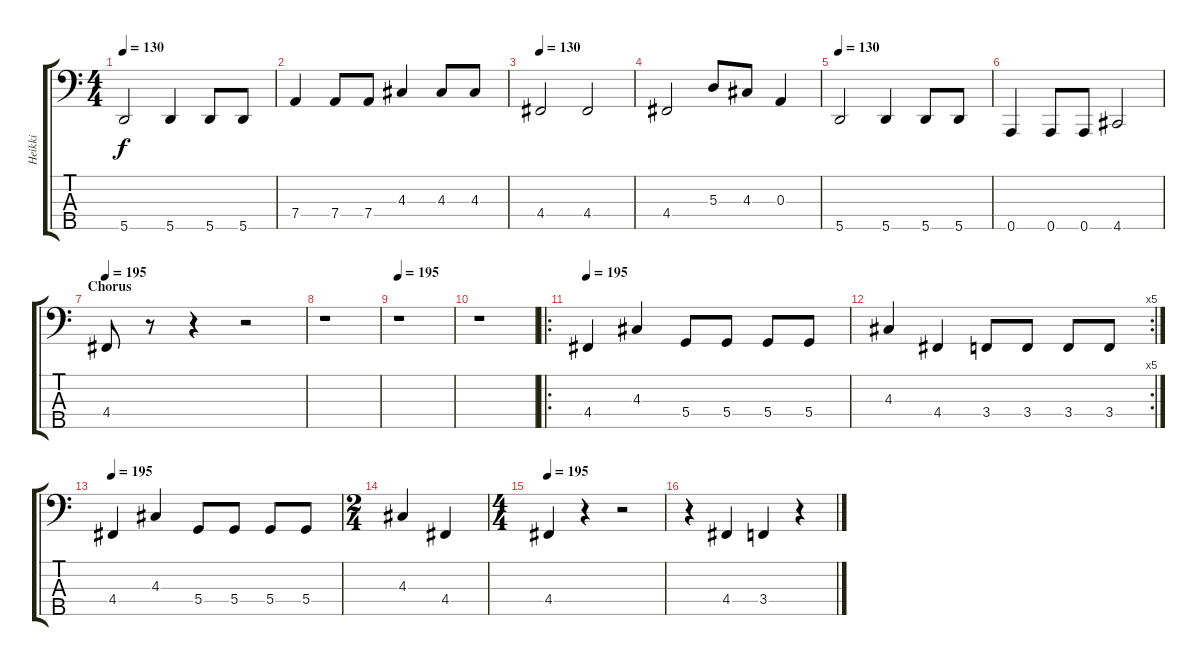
\track ("Heikki" "Heikki") {instrument electricbassfinger}
\staff {score tabs}
\tuning (G2 D2 A1 D1 A0) {hide}
\ts (4 4)
\tempo 130
\clef f4
\ks c
5.5.2{dy f} 5.5.4 5.5.8 5.5.8 |
7.4.4 7.4.8 7.4.8 4.3.4 4.3.8 4.3.8 |
\tempo 130
4.4.2 4.4.2 |
4.4.2 5.3.8 4.3.8 0.3.4 |
\tempo 130
5.5.2 5.5.4 5.5.8 5.5.8 |
0.5.4 0.5.8 0.5.8 4.5.2 |
\section ("" "Chorus")
\tempo 195
4.4.8 r.8 r.4 r.2 |
r.1 |
\tempo 195
r.1 |
r.1 |
\ro
\tempo 195
4.4.4 4.3.4 5.4.8 5.4.8 5.4.8 5.4.8 |
\rc 5
4.3.4 4.4.4 3.4.8 3.4.8 3.4.8 3.4.8 |
\tempo 195
4.4.4 4.3.4 5.4.8 5.4.8 5.4.8 5.4.8 |
\ts (2 4)
4.3.4 4.4.4 |
\ts (4 4)
\tempo 195
4.4.4 r.4 r.2 |
r.4 4.4.4 3.4.4 r.4
